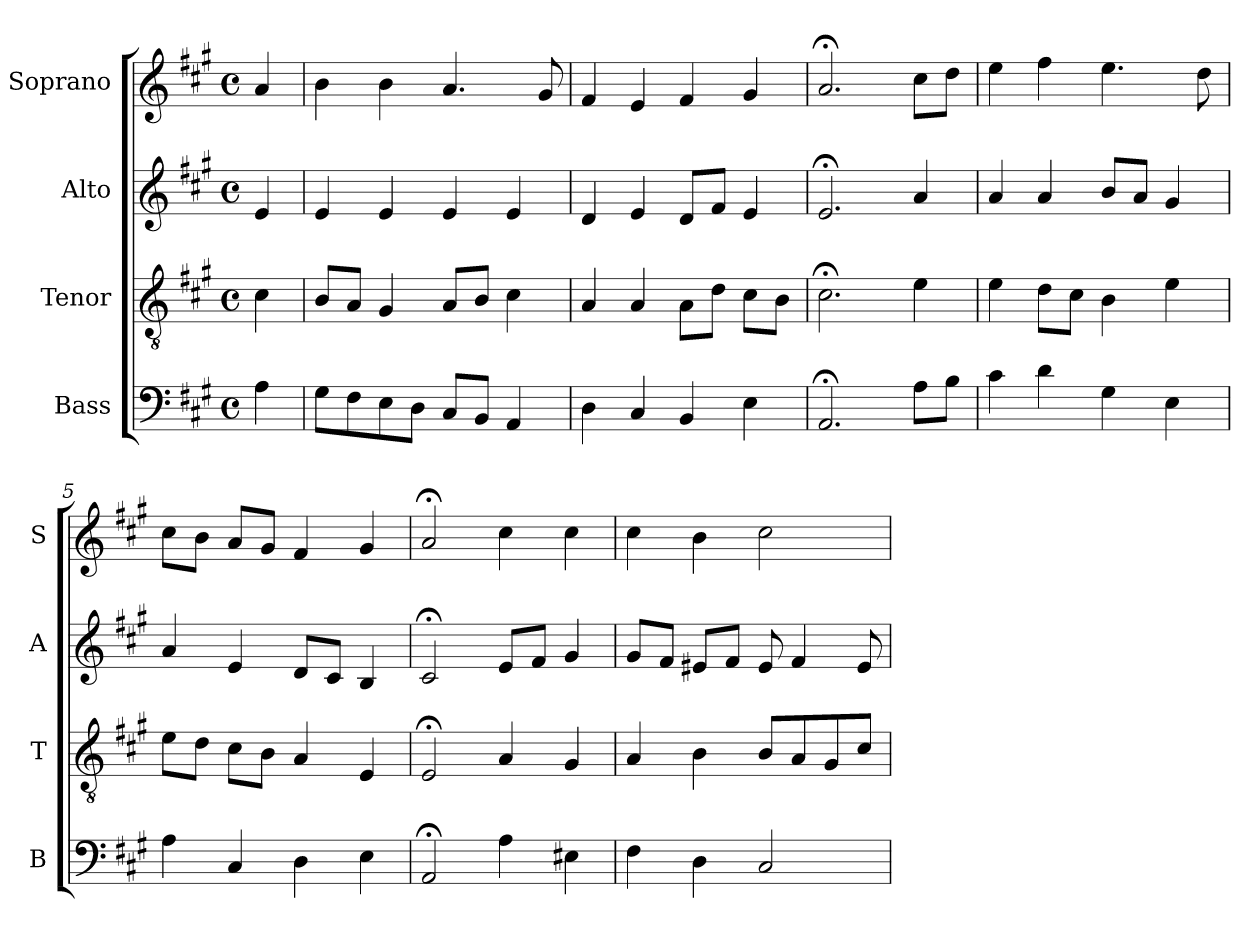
**kern	**kern	**kern	**kern
*part4	*part3	*part2	*part1
*staff4	*staff3	*staff2	*staff1
*I"Bass	*I"Tenor	*I"Alto	*I"Soprano
*I'B	*I'T	*I'A	*I'S
*clefF4	*clefGv2	*clefG2	*clefG2
*k[f#c#g#]	*k[f#c#g#]	*k[f#c#g#]	*k[f#c#g#]
*A:	*A:	*A:	*A:
*M4/4	*M4/4	*M4/4	*M4/4
*met(c)	*met(c)	*met(c)	*met(c)
*MM100	*MM100	*MM100	*MM100
=	=	=	=
4A	4c#	4e	4a
=1	=1	=1	=1
8G#L	8BL	4e	4b
8F#	8AJ	.	.
8E	4G#	4e	4b
8DJ	.	.	.
8C#L	8AL	4e	4.a
8BBJ	8BJ	.	.
4AA	4c#	4e	.
.	.	.	8g#
=2	=2	=2	=2
4D	4A	4d	4f#
4C#	4A	4e	4e
4BB	8AL	8dL	4f#
.	8dJ	8f#J	.
4E	8c#L	4e	4g#
.	8BJ	.	.
=3	=3	=3	=3
2.AA;<	2.c#;<	2.e;<	2.a;<
8AL	4e	4a	8cc#L
8BJ	.	.	8ddJ
=4	=4	=4	=4
4c#	4e	4a	4ee
4d	8dL	4a	4ff#
.	8c#J	.	.
4G#	4B	8bL	4.ee
.	.	8aJ	.
4E	4e	4g#	.
.	.	.	8dd
=5	=5	=5	=5
4A	8eL	4a	8cc#L
.	8dJ	.	8bJ
4C#	8c#L	4e	8aL
.	8BJ	.	8g#J
4D	4A	8dL	4f#
.	.	8c#J	.
4E	4E	4B	4g#
=6	=6	=6	=6
2AA;<	2E;<	2c#;<	2a;<
4A	4A	8eL	4cc#
.	.	8f#J	.
4E#X	4G#	4g#	4cc#
=7	=7	=7	=7
4F#	4A	8g#L	4cc#i
.	.	8f#iJ	.
4D	4B	8e#XiL	4bi
.	.	8f#J	.
2C#	8BL	8e#	2cc#
.	8A	4f#	.
.	8G#	.	.
.	8c#J	8e#	.
=	=	=	=
*-	*-	*-	*-
